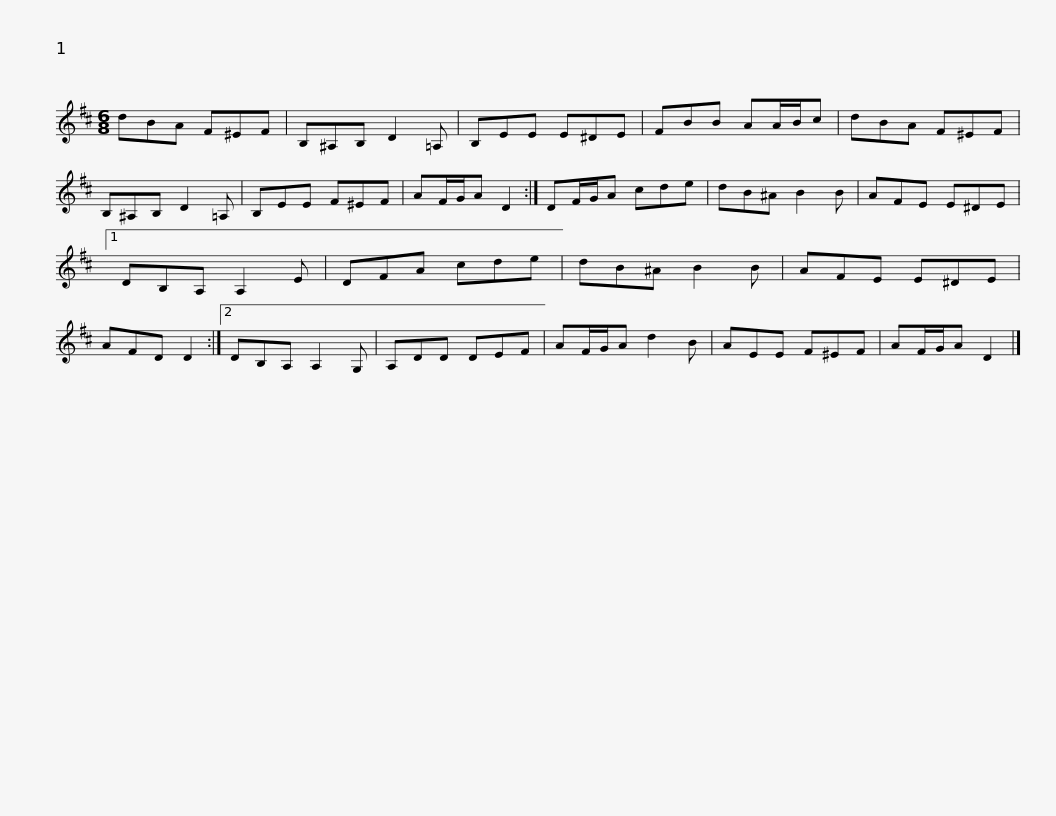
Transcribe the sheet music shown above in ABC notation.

X:1
L:1/8
M:6/8
I:linebreak $
K:D
V:1 treble
V:1
 dBA F^EF | B,^A,B, D2 =A, | B,EE E^DE | FBB AA/B/c | dBA F^EF | %5
 B,^A,B, D2 =A, |$ B,EE F^EF | AF/G/A D2 :| DF/G/A cde | dB^A B2 B | %10
 AFE E^DE |1 DB,A, A,2 E | DFA cde |$ dB^A B2 B | AFE E^DE | %15
 AFD D2 :|2 DB,A, A,2 G, | A,DD DEF | AF/G/A d2 B | AEE F^EF |$ %20
 AF/G/A D2 |] %21
